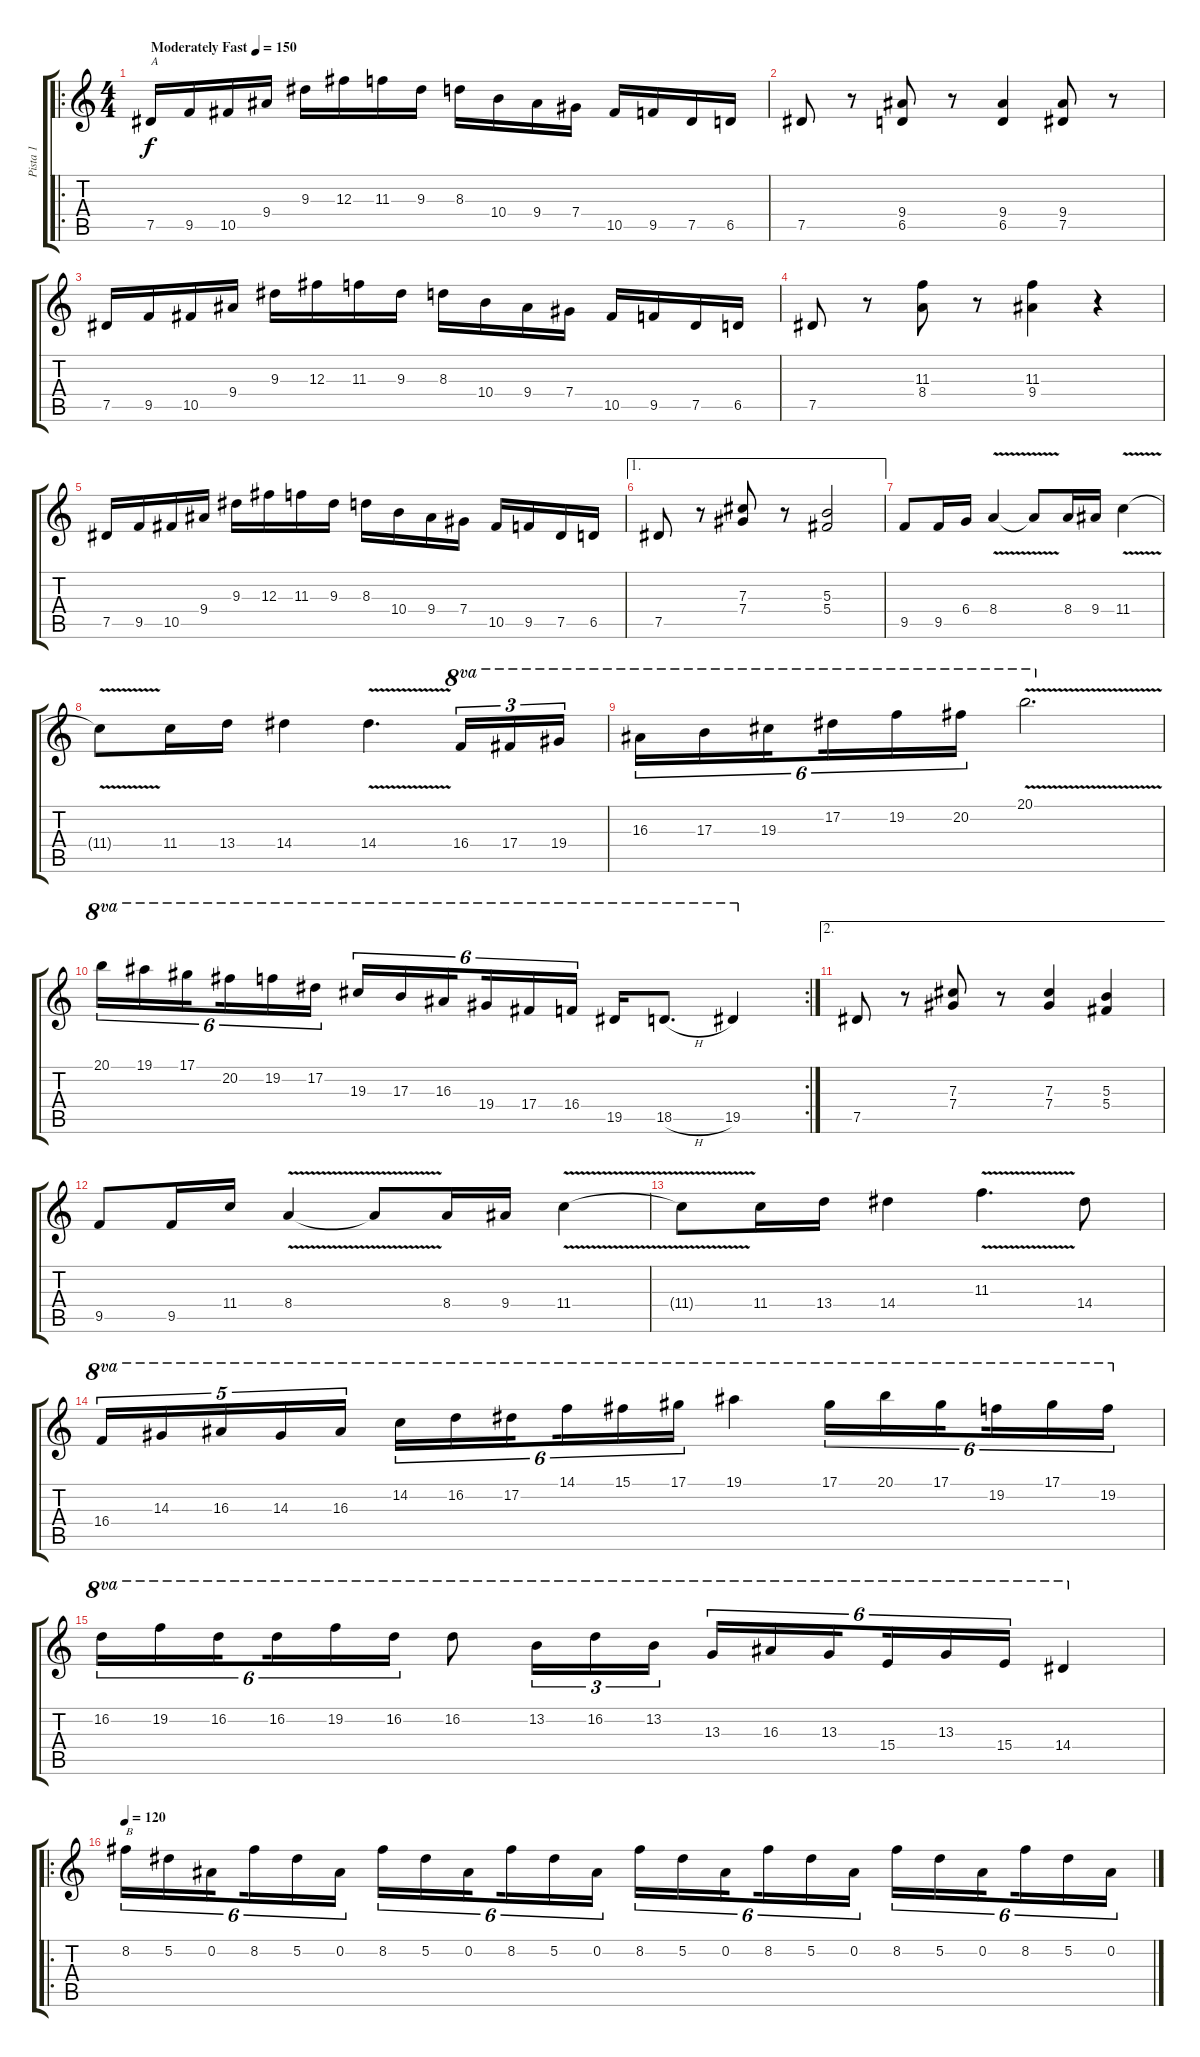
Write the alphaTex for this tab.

\track ("Pista 1" "Pista 1") {instrument overdrivenguitar}
\staff {score tabs}
\tuning (Eb4 Bb3 Gb3 Db3 Ab2 Eb2) {hide}
\ro
\ts (4 4)
\tempo (150 "Moderately Fast")
\clef g2
\ks c
7.5.16{txt "A" dy f instrument overdrivenguitar} 9.5.16 10.5.16 9.4.16 9.3.16 12.3.16 11.3.16 9.3.16 8.3.16 10.4.16 9.4.16 7.4.16 10.5.16 9.5.16 7.5.16 6.5.16 |
7.5.8 r.8 (9.4 6.5).8 r.8 (9.4 6.5).4 (9.4 7.5).8 r.8 |
7.5.16 9.5.16 10.5.16 9.4.16 9.3.16 12.3.16 11.3.16 9.3.16 8.3.16 10.4.16 9.4.16 7.4.16 10.5.16 9.5.16 7.5.16 6.5.16 |
7.5.8 r.8 (11.3 8.4).8 r.8 (11.3 9.4).4 r.4 |
7.5.16 9.5.16 10.5.16 9.4.16 9.3.16 12.3.16 11.3.16 9.3.16 8.3.16 10.4.16 9.4.16 7.4.16 10.5.16 9.5.16 7.5.16 6.5.16 |
\ae 1
7.5.8 r.8 (7.3 7.4).8 r.8 (5.3 5.4).2 |
9.5.8 9.5.16 6.4.16 8.4{v}.4 8.4{t}.8 8.4.16 9.4.16 11.4{v}.4 |
11.4{t}.8 11.4.16 13.4.16 14.4.4 14.4{v}.4{d} 16.4.16{tu (3 2) ot 8va} 17.4.16{tu (3 2) ot 8va} 19.4.16{tu (3 2) ot 8va} |
16.3.16{tu (6 4) ot 8va} 17.3.16{tu (6 4) ot 8va} 19.3.16{tu (6 4) ot 8va beam splitsecondary} 17.2.16{tu (6 4) ot 8va} 19.2.16{tu (6 4) ot 8va} 20.2.16{tu (6 4) ot 8va} 20.1{v}.2{d ot 8va} |
\rc 2
20.1.16{tu (6 4) ot 8va} 19.1.16{tu (6 4) ot 8va} 17.1.16{tu (6 4) ot 8va beam splitsecondary} 20.2.16{tu (6 4) ot 8va} 19.2.16{tu (6 4) ot 8va} 17.2.16{tu (6 4) ot 8va} 19.3.16{tu (6 4) ot 8va} 17.3.16{tu (6 4) ot 8va} 16.3.16{tu (6 4) ot 8va beam splitsecondary} 19.4.16{tu (6 4) ot 8va} 17.4.16{tu (6 4) ot 8va} 16.4.16{tu (6 4) ot 8va} 19.5.16{ot 8va} 18.5{h}.8{d ot 8va} 19.5.4{ot 8va} |
\ae 2
7.5.8 r.8 (7.3 7.4).8 r.8 (7.3 7.4).4 (5.3 5.4).4 |
9.5.8 9.5.16 11.4.16 8.4{v}.4 8.4{t}.8 8.4.16 9.4.16 11.4{v}.4 |
11.4{t}.8 11.4.16 13.4.16 14.4.4 11.3{v}.4{d} 14.4.8 |
16.4.16{tu (5 4) ot 8va} 14.3.16{tu (5 4) ot 8va} 16.3.16{tu (5 4) ot 8va} 14.3.16{tu (5 4) ot 8va} 16.3.16{tu (5 4) ot 8va} 14.2.16{tu (6 4) ot 8va} 16.2.16{tu (6 4) ot 8va} 17.2.16{tu (6 4) ot 8va beam splitsecondary} 14.1.16{tu (6 4) ot 8va} 15.1.16{tu (6 4) ot 8va} 17.1.16{tu (6 4) ot 8va} 19.1.4{ot 8va} 17.1.16{tu (6 4) ot 8va} 20.1.16{tu (6 4) ot 8va} 17.1.16{tu (6 4) ot 8va beam splitsecondary} 19.2.16{tu (6 4) ot 8va} 17.1.16{tu (6 4) ot 8va} 19.2.16{tu (6 4) ot 8va} |
16.2.16{tu (6 4) ot 8va} 19.2.16{tu (6 4) ot 8va} 16.2.16{tu (6 4) ot 8va beam splitsecondary} 16.2.16{tu (6 4) ot 8va} 19.2.16{tu (6 4) ot 8va} 16.2.16{tu (6 4) ot 8va} 16.2.8{ot 8va} 13.2.16{tu (3 2) ot 8va} 16.2.16{tu (3 2) ot 8va} 13.2.16{tu (3 2) ot 8va} 13.3.16{tu (6 4) ot 8va} 16.3.16{tu (6 4) ot 8va} 13.3.16{tu (6 4) ot 8va beam splitsecondary} 15.4.16{tu (6 4) ot 8va} 13.3.16{tu (6 4) ot 8va} 15.4.16{tu (6 4) ot 8va} 14.4.4{ot 8va} |
\ro
\tempo 120
8.2.16{tu (6 4) txt "B" instrument overdrivenguitar} 5.2.16{tu (6 4)} 0.2.16{tu (6 4) beam splitsecondary} 8.2.16{tu (6 4)} 5.2.16{tu (6 4)} 0.2.16{tu (6 4)} 8.2.16{tu (6 4)} 5.2.16{tu (6 4)} 0.2.16{tu (6 4) beam splitsecondary} 8.2.16{tu (6 4)} 5.2.16{tu (6 4)} 0.2.16{tu (6 4)} 8.2.16{tu (6 4)} 5.2.16{tu (6 4)} 0.2.16{tu (6 4) beam splitsecondary} 8.2.16{tu (6 4)} 5.2.16{tu (6 4)} 0.2.16{tu (6 4)} 8.2.16{tu (6 4)} 5.2.16{tu (6 4)} 0.2.16{tu (6 4) beam splitsecondary} 8.2.16{tu (6 4)} 5.2.16{tu (6 4)} 0.2.16{tu (6 4)}
